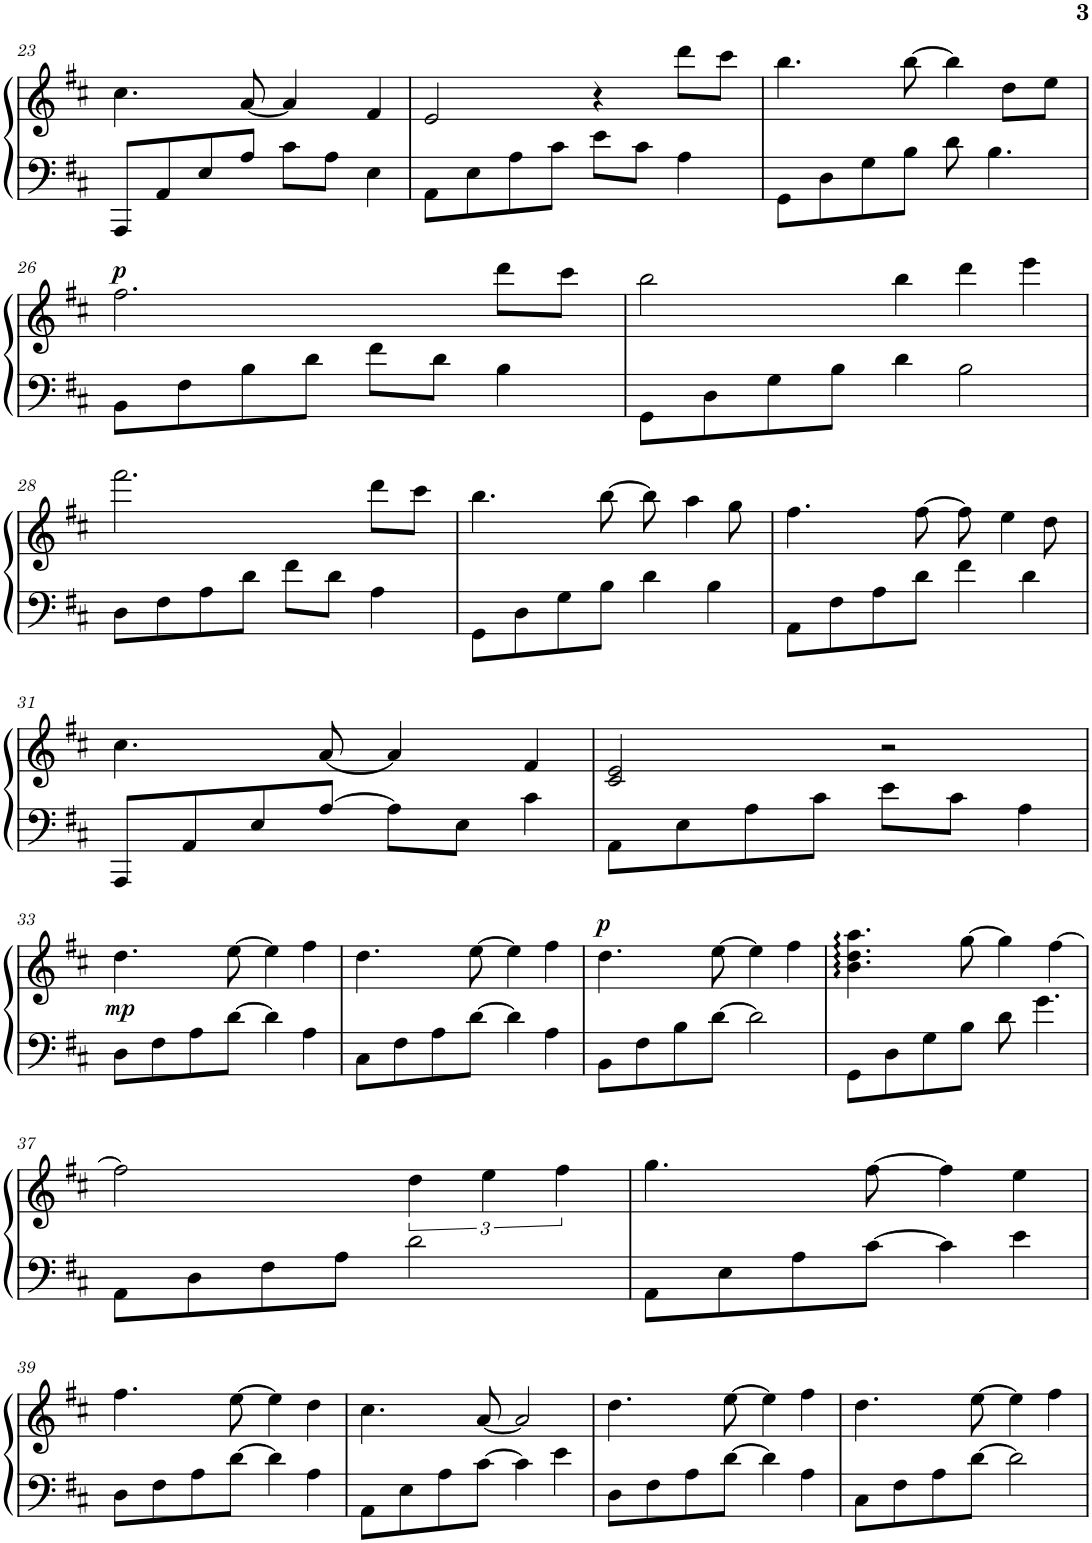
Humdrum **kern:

**kern	**kern	**dynam
*part1	*part1	*part1
*staff2	*staff1	*staff1/2
*I"Piano	*	*
*I'Pno	*	*
!!LO:PB:g=z
*clefF4	*clefG2	*
*k[f#c#]	*k[f#c#]	*
*M4/4	*M4/4	*
=23	=23	=23
8AAA/L	4.cc#\	.
8AA/	.	.
8E/	.	.
8A/J	[<8a/	.
8c#\L	4a/]	.
8A\J	.	.
4E\	4f#/	.
=24	=24	=24
8AA\L	2e/	.
8E\	.	.
8A\	.	.
8c#\J	.	.
8e\L	4r	.
8c#\J	.	.
4A\	8ddd\L	.
.	8ccc#\J	.
=25	=25	=25
8GG\L	4.bb\	.
8D\	.	.
8G\	.	.
8B\J	[>8bb\	.
8d\	4bb\]	.
4.B\	.	.
.	8dd\L	.
.	8ee\J	.
!!LO:LB:g=z
=26	=26	=26
!	!	!LO:DY:a
8BB\L	2.ff#\	p
8F#\	.	.
8B\	.	.
8d\J	.	.
8f#\L	.	.
8d\J	.	.
4B\	8ddd\L	.
.	8ccc#\J	.
=27	=27	=27
8GG\L	2bb\	.
8D\	.	.
8G\	.	.
8B\J	.	.
4d\	4bb\	.
[4B\	4ddd\	.
4ryy	4eee\	.
!!LO:LB:g=z
=28	=28	=28
8D\L	2.fff#\	.
4B\]	.	.
8F#\	.	.
8A\	.	.
8d\J	.	.
8f#\L	8ddd\L	.
8d\J	8ccc#\J	.
4A\	4ryy	.
=29	=29	=29
8GG\L	4.bb\	.
8D\	.	.
8G\	.	.
8B\J	[>8bb\	.
4d\	8bb\]	.
.	4aa\	.
4B\	.	.
.	8gg\	.
=30	=30	=30
8AA\L	4.ff#\	.
8F#\	.	.
8A\	.	.
8d\J	[>8ff#\	.
4f#\	8ff#\]	.
.	4ee\	.
4d\	.	.
.	8dd\	.
!!LO:LB:g=z
=31	=31	=31
8AAA/L	4.cc#\	.
8AA/	.	.
8E/	.	.
[>8A/J	[<8a/	.
8A\L]	4a/]	.
8E\J	.	.
4c#\	4f#/	.
=32	=32	=32
8AA\L	2c#/ 2e/	.
8E\	.	.
8A\	.	.
8c#\J	.	.
8e\L	2r	.
8c#\J	.	.
4A\	.	.
!!LO:LB:g=z
=33	=33	=33
!	!	!LO:DY:b
8D\L	4.dd\	mp
8F#\	.	.
8A\	.	.
[>8d\J	[>8ee\	.
4d\]	4ee\]	.
4A\	4ff#\	.
=34	=34	=34
8C#\L	4.dd\	.
8F#\	.	.
8A\	.	.
[>8d\J	[>8ee\	.
4d\]	4ee\]	.
4A\	4ff#\	.
=35	=35	=35
!	!	!LO:DY:a
8BB\L	4.dd\	p
8F#\	.	.
8B\	.	.
[>8d\J	[>8ee\	.
2d\]	4ee\]	.
.	4ff#\	.
=36	=36	=36
8GG\L	4.b\ 4.dd\ 4.aa\	.
8D\	.	.
8G\	.	.
8B\J	[>8gg\	.
8d\	4gg\]	.
4.g\	.	.
.	[>4ff#\	.
!!LO:LB:g=z
=37	=37	=37
8AA\L	2ff#\]	.
8D\	.	.
8F#\	.	.
8A\J	.	.
2d\	6dd\	.
.	6ee\	.
.	6ff#\	.
=38	=38	=38
8AA\L	4.gg\	.
8E\	.	.
8A\	.	.
[>8c#\J	[>8ff#\	.
4c#\]	4ff#\]	.
4e\	4ee\	.
!!LO:LB:g=z
=39	=39	=39
8D\L	4.ff#\	.
8F#\	.	.
8A\	.	.
[>8d\J	[>8ee\	.
4d\]	4ee\]	.
4A\	4dd\	.
=40	=40	=40
8AA\L	4.cc#\	.
8E\	.	.
8A\	.	.
[>8c#\J	[<8a/	.
4c#\]	2a/]	.
4e\	.	.
=41	=41	=41
8D\L	4.dd\	.
8F#\	.	.
8A\	.	.
[>8d\J	[>8ee\	.
4d\]	4ee\]	.
4A\	4ff#\	.
=42	=42	=42
8C#\L	4.dd\	.
8F#\	.	.
8A\	.	.
[>8d\J	[>8ee\	.
2d\]	4ee\]	.
.	4ff#\	.
=	=	=
*-	*-	*-
